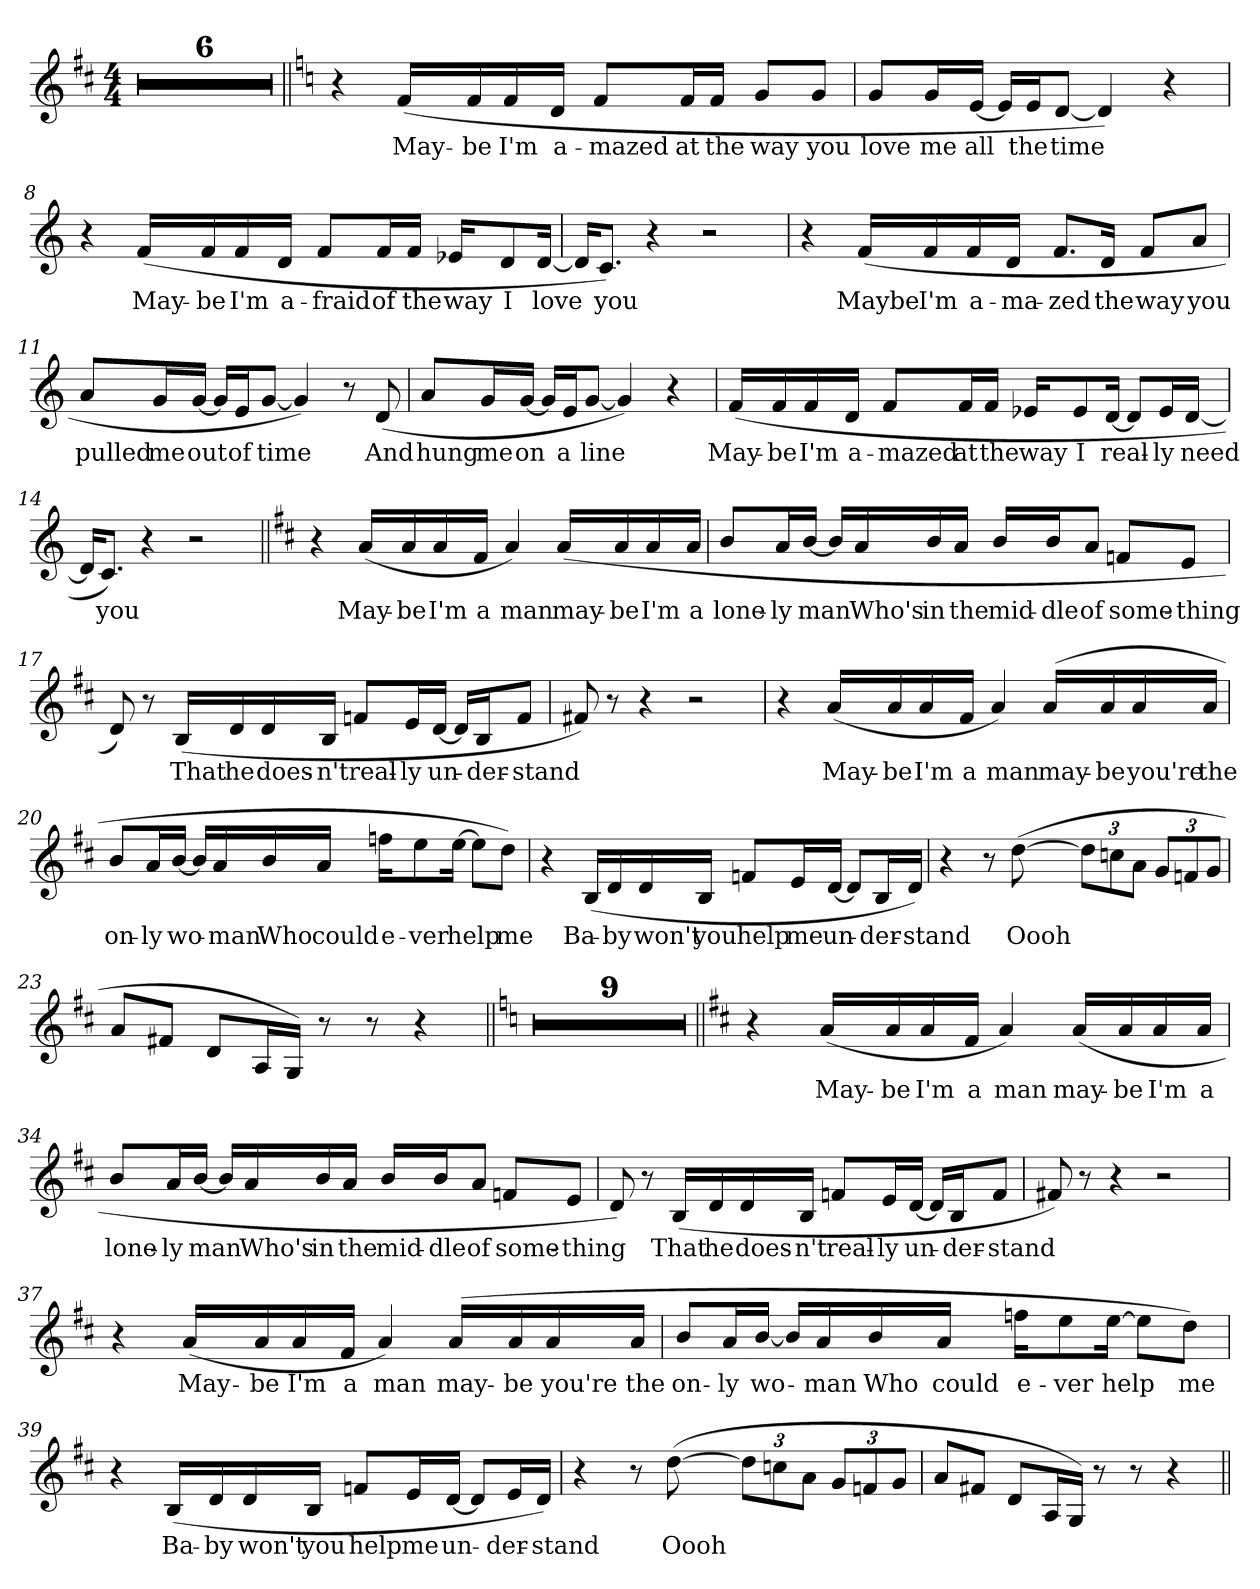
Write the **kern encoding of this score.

**kern	**text
*part1	*part1
*staff1	*staff1
*clefG2	*
*k[f#c#]	*
*M4/4	*
=	=
1r;<	.
=1	=1
1r	.
=2	=2
1r	.
=3	=3
1r	.
=4	=4
1r	.
=5	=5
1r	.
=6||	=6||
*k[]	*
4r	.
!	!LO:LY:b
(>16f/LL	May-
!	!LO:LY:b
16f/	-be
!	!LO:LY:b
16f/	I'm
!	!LO:LY:b
16d/JJ	a-
!	!LO:LY:b
8f/L	-mazed
!	!LO:LY:b
16f/L	at
!	!LO:LY:b
16f/JJ	the
!	!LO:LY:b
8g/L	way
!	!LO:LY:b
8g/J	you
=7	=7
!	!LO:LY:b
8g/L	love
!	!LO:LY:b
16g/L	me
!	!LO:LY:b
[16e/JJ	all
16e/LL]	.
!	!LO:LY:b
16e/J	the
!	!LO:LY:b
[8d/J	time
4d/])	.
4r	.
=8	=8
4r	.
!	!LO:LY:b
(<16f/LL	May-
!	!LO:LY:b
16f/	-be
!	!LO:LY:b
16f/	I'm
!	!LO:LY:b
16d/JJ	a-
!	!LO:LY:b
8f/L	-fraid
!	!LO:LY:b
16f/L	of
!	!LO:LY:b
16f/JJ	the
!	!LO:LY:b
16e-X/KL	way
!	!LO:LY:b
8d/	I
!	!LO:LY:b
[16d/Jk	love
=9	=9
16d/KL]	.
!	!LO:LY:b
8.c/J)	you
4r	.
2r	.
=10	=10
4r	.
!	!LO:LY:b
(>16f/LL	Maybe
!	!LO:LY:b
16f/	I'm
!	!LO:LY:b
16f/	a-
!	!LO:LY:b
16d/JJ	-ma-
!	!LO:LY:b
8.f/L	-zed
!	!LO:LY:b
16d/Jk	the
!	!LO:LY:b
8f/L	way
!	!LO:LY:b
8a/J	you
=11	=11
!	!LO:LY:b
8a/L	pulled
!	!LO:LY:b
16g/L	me
!	!LO:LY:b
[16g/JJ	out
16g/LL]	.
!	!LO:LY:b
16e/J	of
!	!LO:LY:b
[8g/J	time
4g/])	.
8r	.
!	!LO:LY:b
(<8d/	And
=12	=12
!	!LO:LY:b
8a/L	hung
!	!LO:LY:b
16g/L	me
!	!LO:LY:b
[16g/JJ	on
16g/LL]	.
!	!LO:LY:b
16e/J	a
!	!LO:LY:b
[8g/J	line
4g/])	.
4r	.
=13	=13
!	!LO:LY:b
(>16f/LL	May-
!	!LO:LY:b
16f/	-be
!	!LO:LY:b
16f/	I'm
!	!LO:LY:b
16d/JJ	a-
!	!LO:LY:b
8f/L	-mazed
!	!LO:LY:b
16f/L	at
!	!LO:LY:b
16f/JJ	the
!	!LO:LY:b
16e-X/KL	way
!	!LO:LY:b
8e-/	I
!	!LO:LY:b
[16d/Jk	real-
8d/L]	.
!	!LO:LY:b
16e-/L	-ly
!	!LO:LY:b
[16d/JJ	need
=14	=14
16d/KL]	.
!	!LO:LY:b
8.c/J)	you
4r	.
2r	.
=15||	=15||
*k[f#c#]	*
*D:	*
4r	.
!	!LO:LY:b
(<16a/LL	May-
!	!LO:LY:b
16a/	-be
!	!LO:LY:b
16a/	I'm
!	!LO:LY:b
16f#/JJ	a
!	!LO:LY:b
4a/)	man
!	!LO:LY:b
(>16a/LL	may-
!	!LO:LY:b
16a/	-be
!	!LO:LY:b
16a/	I'm
!	!LO:LY:b
16a/JJ	a
=16	=16
!	!LO:LY:b
8b/L	lone-
!	!LO:LY:b
16a/L	-ly
!	!LO:LY:b
[16b/JJ	man
16b/LL]	.
!	!LO:LY:b
16a/	Who's
!	!LO:LY:b
16b/	in
!	!LO:LY:b
16a/JJ	the
!	!LO:LY:b
16b/LL	mid-
!	!LO:LY:b
16b/J	-dle
!	!LO:LY:b
8a/J	of
!	!LO:LY:b
8fn/L	some-
!	!LO:LY:b
8e/J	-thing
=17	=17
8d/)	.
8r	.
!	!LO:LY:b
(<16B/LL	That
!	!LO:LY:b
16d/	he
!	!LO:LY:b
16d/	does-
!	!LO:LY:b
16B/JJ	-n't
!	!LO:LY:b
8fn/L	real-
!	!LO:LY:b
16e/L	-ly
!	!LO:LY:b
[16d/JJ	un-
16d/LL]	.
!	!LO:LY:b
16B/J	-der-
!	!LO:LY:b
8f/J	-stand
=18	=18
8f#X/)	.
8r	.
4r	.
2r	.
=19	=19
4r	.
!	!LO:LY:b
(<16a/LL	May-
!	!LO:LY:b
16a/	-be
!	!LO:LY:b
16a/	I'm
!	!LO:LY:b
16f#/JJ	a
!	!LO:LY:b
4a/)	man
!	!LO:LY:b
(>16a/LL	may-
!	!LO:LY:b
16a/	-be
!	!LO:LY:b
16a/	you're
!	!LO:LY:b
16a/JJ	the
=20	=20
!	!LO:LY:b
8b/L	on-
!	!LO:LY:b
16a/L	-ly
!	!LO:LY:b
[16b/JJ	wo-
16b/LL]	.
!	!LO:LY:b
16a/	-man
!	!LO:LY:b
16b/	Who
!	!LO:LY:b
16a/JJ	could
!	!LO:LY:b
16ffn\KL	e-
!	!LO:LY:b
8ee\	-ver
!	!LO:LY:b
[16ee\Jk	help
8ee\L]	.
!	!LO:LY:b
8dd\J)	me
=21	=21
4r	.
!	!LO:LY:b
(<16B/LL	Ba-
!	!LO:LY:b
16d/	-by
!	!LO:LY:b
16d/	won't
!	!LO:LY:b
16B/JJ	you
!	!LO:LY:b
8fn/L	help
!	!LO:LY:b
16e/L	me
!	!LO:LY:b
[16d/JJ	un-
8d/L]	.
!	!LO:LY:b
16B/L	-der-
!	!LO:LY:b
16d/JJ)	-stand
=22	=22
4r	.
8r	.
!	!LO:LY:b
(>[8dd\	Oooh
*Xbrackettup	*
12dd\L]	.
12ccn\	.
12a\J	.
12g/L	.
12fn/	.
12g/J	.
=23	=23
8a/L	.
8f#X/J	.
8d/L	.
16A/L	.
16G/JJ)	.
8r	.
8r	.
4r	.
=24||	=24||
*k[]	*
*C:	*
1r	.
=25	=25
1r	.
=26	=26
1r	.
=27	=27
1r	.
=28	=28
1r	.
=29	=29
1r	.
=30	=30
1r	.
=31	=31
1r	.
=32	=32
1r	.
=33||	=33||
*k[f#c#]	*
*D:	*
4r	.
!	!LO:LY:b
(<16a/LL	May-
!	!LO:LY:b
16a/	-be
!	!LO:LY:b
16a/	I'm
!	!LO:LY:b
16f#/JJ	a
!	!LO:LY:b
4a/)	man
!	!LO:LY:b
(>16a/LL	may-
!	!LO:LY:b
16a/	-be
!	!LO:LY:b
16a/	I'm
!	!LO:LY:b
16a/JJ	a
=34	=34
!	!LO:LY:b
8b/L	lone-
!	!LO:LY:b
16a/L	-ly
!	!LO:LY:b
[16b/JJ	man
16b/LL]	.
!	!LO:LY:b
16a/	Who's
!	!LO:LY:b
16b/	in
!	!LO:LY:b
16a/JJ	the
!	!LO:LY:b
16b/LL	mid-
!	!LO:LY:b
16b/J	-dle
!	!LO:LY:b
8a/J	of
!	!LO:LY:b
8fn/L	some-
!	!LO:LY:b
8e/J	-thing
=35	=35
8d/)	.
8r	.
!	!LO:LY:b
(<16B/LL	That
!	!LO:LY:b
16d/	he
!	!LO:LY:b
16d/	does-
!	!LO:LY:b
16B/JJ	-n't
!	!LO:LY:b
8fn/L	real-
!	!LO:LY:b
16e/L	-ly
!	!LO:LY:b
[16d/JJ	un-
16d/LL]	.
!	!LO:LY:b
16B/J	-der-
!	!LO:LY:b
8f/J	-stand
=36	=36
8f#X/)	.
8r	.
4r	.
2r	.
=37	=37
4r	.
!	!LO:LY:b
(<16a/LL	May-
!	!LO:LY:b
16a/	-be
!	!LO:LY:b
16a/	I'm
!	!LO:LY:b
16f#/JJ	a
!	!LO:LY:b
4a/)	man
!	!LO:LY:b
(>16a/LL	may-
!	!LO:LY:b
16a/	-be
!	!LO:LY:b
16a/	you're
!	!LO:LY:b
16a/JJ	the
=38	=38
!	!LO:LY:b
8b/L	on-
!	!LO:LY:b
16a/L	-ly
!	!LO:LY:b
[16b/JJ	wo-
16b/LL]	.
!	!LO:LY:b
16a/	-man
!	!LO:LY:b
16b/	Who
!	!LO:LY:b
16a/JJ	could
!	!LO:LY:b
16ffn\KL	e-
!	!LO:LY:b
8ee\	-ver
!	!LO:LY:b
[16ee\Jk	help
8ee\L]	.
!	!LO:LY:b
8dd\J)	me
=39	=39
4r	.
!	!LO:LY:b
(<16B/LL	Ba-
!	!LO:LY:b
16d/	-by
!	!LO:LY:b
16d/	won't
!	!LO:LY:b
16B/JJ	you
!	!LO:LY:b
8fn/L	help
!	!LO:LY:b
16e/L	me
!	!LO:LY:b
[16d/JJ	un-
8d/L]	.
!	!LO:LY:b
16e/L	-der-
!	!LO:LY:b
16d/JJ)	-stand
=40	=40
4r	.
8r	.
!	!LO:LY:b
(>[8dd\	Oooh
12dd\L]	.
12ccn\	.
12a\J	.
12g/L	.
12fn/	.
12g/J	.
=41	=41
8a/L	.
8f#X/J	.
8d/L	.
16A/L	.
16G/JJ)	.
8r	.
8r	.
4r	.
=||	=||
*-	*-
